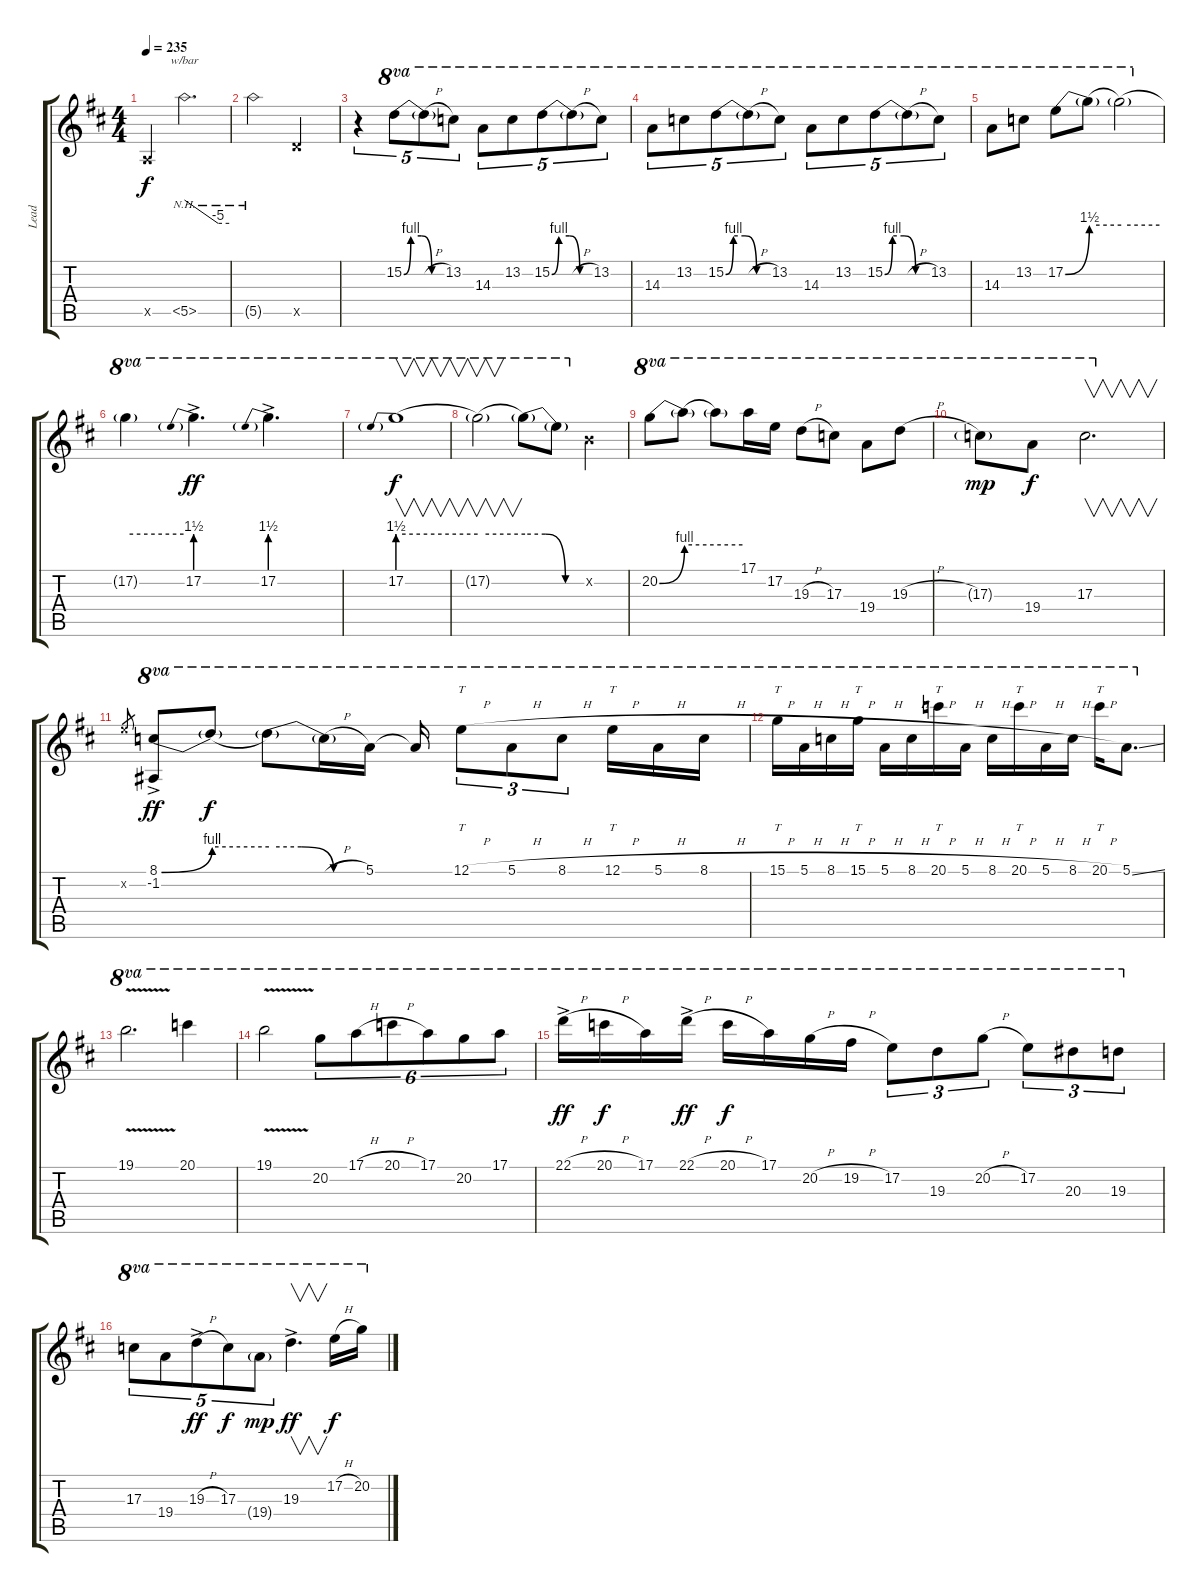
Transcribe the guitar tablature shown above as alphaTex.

\track ("Lead" "Lead") {instrument acousticguitarsteel}
\staff {score tabs}
\tuning (E4 B3 G3 D3 A2 E2) {hide}
\ts (4 4)
\tempo 235
\clef g2
\ks d
0.5{x}.4{dy f} 5.5{nh}.2{d tbe (custom default 0 0 45 -20 60 -20)} |
5.5{nh t}.2 5.5{x}.2 |
r.4{tu (5 4)} 15.2{be (custom 0 0 10 4 25 4 40 0 60 0)}.8{tu (5 4) ot 8va} 15.2{h t}.8{tu (5 4) ot 8va} 13.2.8{tu (5 4) ot 8va} 14.3.8{tu (5 4) ot 8va} 13.2.8{tu (5 4) ot 8va} 15.2{be (custom 0 0 10 4 25 4 40 0 60 0)}.8{tu (5 4) ot 8va} 15.2{h t}.8{tu (5 4) ot 8va} 13.2.8{tu (5 4) ot 8va} |
14.3.8{tu (5 4) ot 8va} 13.2.8{tu (5 4) ot 8va} 15.2{be (custom 0 0 10 4 25 4 40 0 60 0)}.8{tu (5 4) ot 8va} 15.2{h t}.8{tu (5 4) ot 8va} 13.2.8{tu (5 4) ot 8va} 14.3.8{tu (5 4) ot 8va} 13.2.8{tu (5 4) ot 8va} 15.2{be (custom 0 0 10 4 25 4 40 0 60 0)}.8{tu (5 4) ot 8va} 15.2{h t}.8{tu (5 4) ot 8va} 13.2.8{tu (5 4) ot 8va} |
14.3.8{ot 8va} 13.2.8{ot 8va} 17.2{be (bend 0 0 60 6)}.8{ot 8va} 17.2{be (hold 0 6 60 6) t}.8{ot 8va} 17.2{be (hold 0 6 60 6) t}.2{ot 8va} |
17.2{be (hold 0 6 60 6) t}.4{ot 8va} 17.2{be (prebend 0 6 60 6) ac}.4{d ot 8va dy ff} 17.2{be (prebend 0 6 60 6) ac}.4{d ot 8va} |
17.2{be (prebend 0 6 60 6)}.1{v ot 8va dy f} |
17.2{be (hold 0 6 60 6) t}.2{v ot 8va} 17.2{be (custom 0 6 20 6 40 0 60 0) t}.8{ot 8va} 17.2{t}.8{ot 8va} 0.2{x}.4 |
20.2{be (bend 0 0 60 4)}.8{ot 8va} 20.2{be (hold 0 4 60 4) t}.8{ot 8va} 20.2{t}.8{ot 8va} 17.1.16{ot 8va} 17.2.16{ot 8va} 19.3{h}.8{ot 8va} 17.3.8{ot 8va} 19.4.8{ot 8va} 19.3{h}.8{ot 8va} |
17.3{g}.8{ot 8va dy mp} 19.4.8{ot 8va dy f} 17.3.2{v d ot 8va} |
5.2{x}.8{gr} (8.1{be (bend 0 0 60 4) ac} -1.2).8{ot 8va dy ff} 8.1{be (hold 0 4 60 4) t}.8{ot 8va dy f} 8.1{be (custom 0 4 20 4 40 0 60 0) t}.8{ot 8va} 8.1{h t}.16{ot 8va} 5.1.16{ot 8va} 5.1{t}.16{ot 8va} 12.1{h}.8{tt tu (3 2) ot 8va} 5.1{h}.8{tu (3 2) ot 8va} 8.1{h}.8{tu (3 2) ot 8va} 12.1{h}.16{tt ot 8va} 5.1{h}.16{ot 8va} 8.1{h}.16{ot 8va} |
15.1{h}.16{tt ot 8va} 5.1{h}.16{ot 8va} 8.1{h}.16{ot 8va} 15.1{h}.16{tt ot 8va} 5.1{h}.16{ot 8va} 8.1{h}.16{ot 8va} 20.1{h}.16{tt ot 8va} 5.1{h}.16{ot 8va} 8.1{h}.16{ot 8va} 20.1{h}.16{tt ot 8va} 5.1{h}.16{ot 8va} 8.1{h}.16{ot 8va} 20.1{h}.16{tt ot 8va} 5.1{ss}.8{d ot 8va} |
19.1{v}.2{d ot 8va} 20.1.4{ot 8va} |
19.1{v}.2{ot 8va} 20.2.8{tu (6 4) ot 8va} 17.1{h}.8{tu (6 4) ot 8va} 20.1{h}.8{tu (6 4) ot 8va} 17.1.8{tu (6 4) ot 8va} 20.2.8{tu (6 4) ot 8va} 17.1.8{tu (6 4) ot 8va} |
22.1{h ac}.16{ot 8va dy ff} 20.1{h}.16{ot 8va dy f} 17.1.16{ot 8va} 22.1{h ac}.16{ot 8va dy ff} 20.1{h}.16{ot 8va dy f} 17.1.16{ot 8va} 20.2{h}.16{ot 8va} 19.2{h}.16{ot 8va} 17.2.8{tu (3 2) ot 8va} 19.3.8{tu (3 2) ot 8va} 20.2{h}.8{tu (3 2) ot 8va} 17.2.8{tu (3 2) ot 8va} 20.3.8{tu (3 2) ot 8va} 19.3.8{tu (3 2) ot 8va} |
17.3.8{tu (5 4) ot 8va} 19.4.8{tu (5 4) ot 8va} 19.3{h ac}.8{tu (5 4) ot 8va dy ff} 17.3.8{tu (5 4) ot 8va dy f} 19.4{g}.8{tu (5 4) ot 8va dy mp} 19.3{ac}.4{v d ot 8va dy ff} 17.2{h}.16{ot 8va dy f} 20.2.16{ot 8va}
